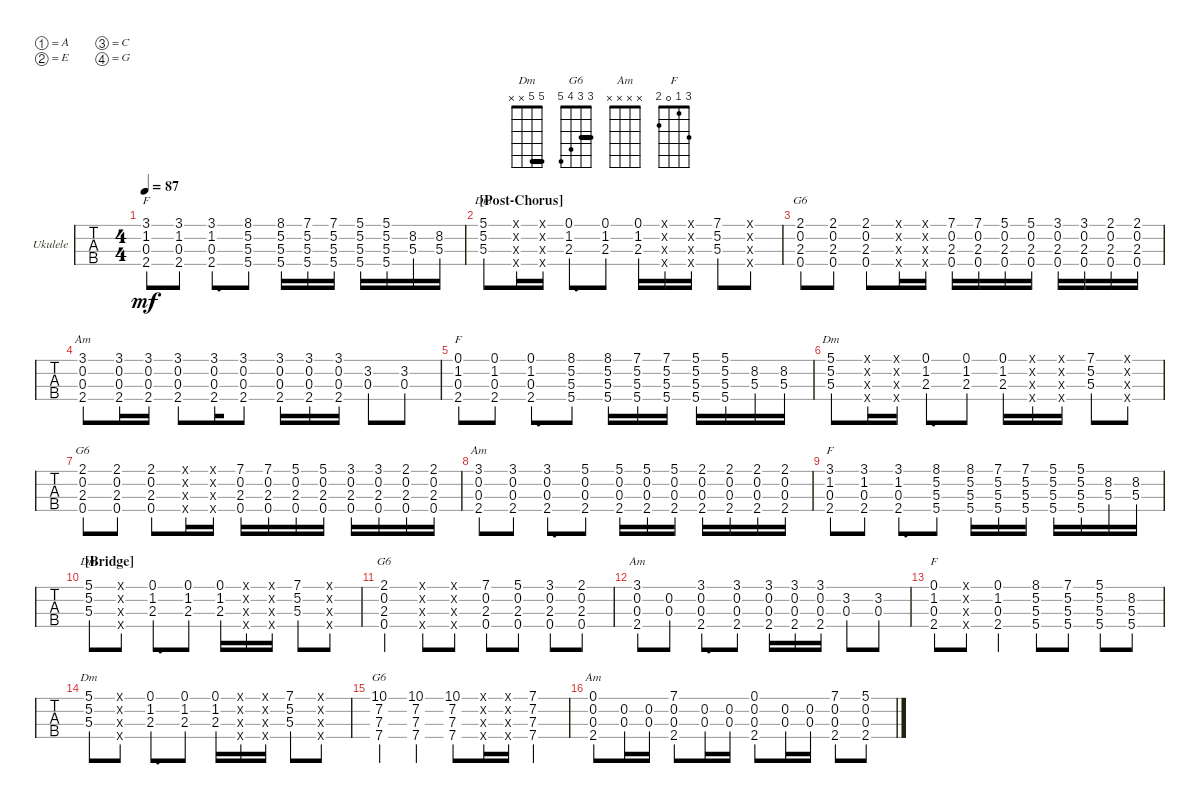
\bracketExtendMode groupsimilarinstruments
\firstSystemTrackNameOrientation horizontal
\otherSystemsTrackNameOrientation horizontal
\track ("" "Ukulele") {instrument shamisen}
\staff {tabs}
\tuning (A4 E4 C4 G4)
\chord ("Dm" 5 5 5 x) {barre (5 5)}
\chord ("G6" 2 0 2 0)
\chord ("Am" 0 0 0 2)
\chord ("Am" 3 0 0 2)
\chord ("F" 0 1 0 2)
\chord ("F" 3 1 0 2)
\chord ("Dm" 5 5 x x) {barre 5}
\chord ("Am" x x x x)
\chord ("G6" 3 3 4 5) {barre 3}
\ts (4 4)
\tempo 87
\clef g2
\ks aminor
(3.1 1.2 0.3 2.4).8{ch "F" dy mf} (3.1 1.2 0.3 2.4).8 (3.1 1.2 0.3 2.4).8{d} (8.1 5.4 5.3 5.2).8 (8.1 5.2 5.3 5.4).16 (7.1 5.4 5.3 5.2).16 (7.1 5.2 5.3 5.4).16 (5.1 5.4 5.3 5.2).16 (5.1 5.3 5.2 5.4).16 (8.2 5.3).16 (8.2 5.3).16 |
\section ("" "[Post-Chorus]")
(5.2 5.1 5.3).8{ch "Dm"} (0.1{x} 0.2{x} 0.3{x} 0.4{x}).16 (0.1{x} 0.2{x} 0.3{x} 0.4{x}).16 (0.1 1.2 2.3).8{d} (2.3 1.2 0.1).8 (0.1 1.2 2.3).16 (0.1{x} 0.2{x} 0.3{x} 0.4{x}).16 (0.1{x} 0.2{x} 0.3{x} 0.4{x}).16 (7.1 5.2 5.3).8 (0.1{x} 0.2{x} 0.3{x} 0.4{x}).8 |
(2.1 0.2 2.3 0.4).8{ch "G6"} (2.1 0.2 2.3 0.4).8 (2.1 0.2 2.3 0.4).8 (0.4{x} 0.3{x} 0.2{x} 0.1{x}).16 (0.1{x} 0.2{x} 0.3{x} 0.4{x}).16 (7.1 0.2 2.3 0.4).16 (7.1 0.2 2.3 0.4).16 (5.1 0.2 2.3 0.4).16 (5.1 0.2 2.3 0.4).16 (3.1 0.2 2.3 0.4).16 (3.1 0.2 2.3 0.4).16 (2.1 0.2 2.3 0.4).16 (2.1 0.2 2.3 0.4).16 |
(3.1 0.2 0.3 2.4).8{ch "Am"} (3.1 0.3 0.2 2.4).16 (3.1 0.3 0.2 2.4).16 (3.1 0.3 0.2 2.4).8 (3.1 0.3 0.2 2.4).16 (3.1 0.3 0.2 2.4).8 (3.1 0.3 0.2 2.4).16 (3.1 0.3 0.2 2.4).16 (3.1 0.2 0.3 2.4).16 (3.2 0.3).8 (3.2 0.3).8 |
(0.1 1.2 0.3 2.4).8{ch "F"} (0.1 1.2 0.3 2.4).8 (0.1 1.2 0.3 2.4).8{d} (8.1 5.4 5.3 5.2).8 (8.1 5.2 5.3 5.4).16 (7.1 5.4 5.3 5.2).16 (7.1 5.2 5.3 5.4).16 (5.1 5.4 5.3 5.2).16 (5.1 5.3 5.2 5.4).16 (8.2 5.3).16 (8.2 5.3).16 |
(5.2 5.1 5.3).8{ch "Dm"} (0.1{x} 0.2{x} 0.3{x} 0.4{x}).16 (0.1{x} 0.2{x} 0.3{x} 0.4{x}).16 (0.1 1.2 2.3).8{d} (2.3 1.2 0.1).8 (0.1 1.2 2.3).16 (0.1{x} 0.2{x} 0.3{x} 0.4{x}).16 (0.1{x} 0.2{x} 0.3{x} 0.4{x}).16 (7.1 5.2 5.3).8 (0.1{x} 0.2{x} 0.3{x} 0.4{x}).8 |
(2.1 0.2 2.3 0.4).8{ch "G6"} (2.1 0.2 2.3 0.4).8 (2.1 0.2 2.3 0.4).8 (0.4{x} 0.3{x} 0.2{x} 0.1{x}).16 (0.1{x} 0.2{x} 0.3{x} 0.4{x}).16 (7.1 0.2 2.3 0.4).16 (7.1 0.2 2.3 0.4).16 (5.1 0.2 2.3 0.4).16 (5.1 0.2 2.3 0.4).16 (3.1 0.2 2.3 0.4).16 (3.1 0.2 2.3 0.4).16 (2.1 0.2 2.3 0.4).16 (2.1 0.2 2.3 0.4).16 |
(3.1 0.2 0.3 2.4).8{ch "Am"} (3.1 0.2 0.3 2.4).8 (3.1 0.2 0.3 2.4).8{d} (5.1 0.2 0.3 2.4).8 (5.1 0.2 0.3 2.4).16 (5.1 0.2 0.3 2.4).16 (5.1 0.2 0.3 2.4).16 (2.1 0.2 0.3 2.4).16 (2.1 2.4 0.3 0.2).16 (2.1 0.2 0.3 2.4).16 (2.1 0.2 0.3 2.4).16 |
(3.1 1.2 0.3 2.4).8{ch "F"} (3.1 1.2 0.3 2.4).8 (3.1 1.2 0.3 2.4).8{d} (8.1 5.4 5.3 5.2).8 (8.1 5.2 5.3 5.4).16 (7.1 5.4 5.3 5.2).16 (7.1 5.2 5.3 5.4).16 (5.1 5.4 5.3 5.2).16 (5.1 5.3 5.2 5.4).16 (8.2 5.3).16 (8.2 5.3).16 |
\section ("" "[Bridge]")
(5.1 5.2 5.3).8{ch "Dm"} (0.4{x} 0.3{x} 0.2{x} 0.1{x}).8 (0.1 1.2 2.3).8{d} (2.3 1.2 0.1).8 (0.1 1.2 2.3).16 (0.1{x} 0.2{x} 0.3{x} 0.4{x}).16 (0.1{x} 0.2{x} 0.3{x} 0.4{x}).16 (7.1 5.2 5.3).8 (0.1{x} 0.2{x} 0.3{x} 0.4{x}).8 |
(2.1 0.2 2.3 0.4).4{ch "G6"} (0.1{x} 0.2{x} 0.3{x} 0.4{x}).8 (0.4{x} 0.3{x} 0.2{x} 0.1{x}).8 (7.1 0.2 2.3 0.4).8 (5.1 0.2 2.3 0.4).8 (3.1 0.2 2.3 0.4).8 (2.1 0.2 2.3 0.4).8 |
(3.1 0.2 0.3 2.4).8{ch "Am"} (0.2 0.3).8 (3.1 0.2 0.3 2.4).8{d} (3.1 0.2 0.3 2.4).8 (3.1 0.2 0.3 2.4).16 (3.1 0.2 0.3 2.4).16 (3.1 0.2 0.3 2.4).16 (3.2 0.3).8 (3.2 0.3).8 |
(0.1 1.2 0.3 2.4).8{ch "F"} (0.4{x} 0.3{x} 0.2{x} 0.1{x}).8 (0.1 1.2 0.3 2.4).4 (8.1 5.2 5.3 5.4).8 (7.1 5.4 5.3 5.2).8 (5.1 5.2 5.3 5.4).8 (8.2 5.4 5.3).8 |
(5.1 5.2 5.3).8{ch "Dm"} (0.4{x} 0.3{x} 0.2{x} 0.1{x}).8 (0.1 1.2 2.3).8{d} (2.3 1.2 0.1).8 (0.1 1.2 2.3).16 (0.1{x} 0.2{x} 0.3{x} 0.4{x}).16 (0.1{x} 0.2{x} 0.3{x} 0.4{x}).16 (7.1 5.2 5.3).8 (0.1{x} 0.2{x} 0.3{x} 0.4{x}).8 |
(10.1 7.2 7.3 7.4).4{ch "G6"} (10.1 7.2 7.3 7.4).4 (10.1 7.2 7.3 7.4).8 (0.1{x} 0.2{x} 0.3{x} 0.4{x}).16 (0.4{x} 0.3{x} 0.2{x} 0.1{x}).16 (7.1 7.2 7.3 7.4).4 |
(0.1 0.2 0.3 2.4).8{ch "Am"} (0.2 0.3).16 (0.3 0.2).16 (7.1 0.2 0.3 2.4).8 (0.2 0.3).16 (0.3 0.2).16 (0.1 0.2 2.4 0.3).8 (0.3 0.2).16 (0.3 0.2).16 (7.1 0.2 0.3 2.4).8 (5.1 2.4 0.3 0.2).8
